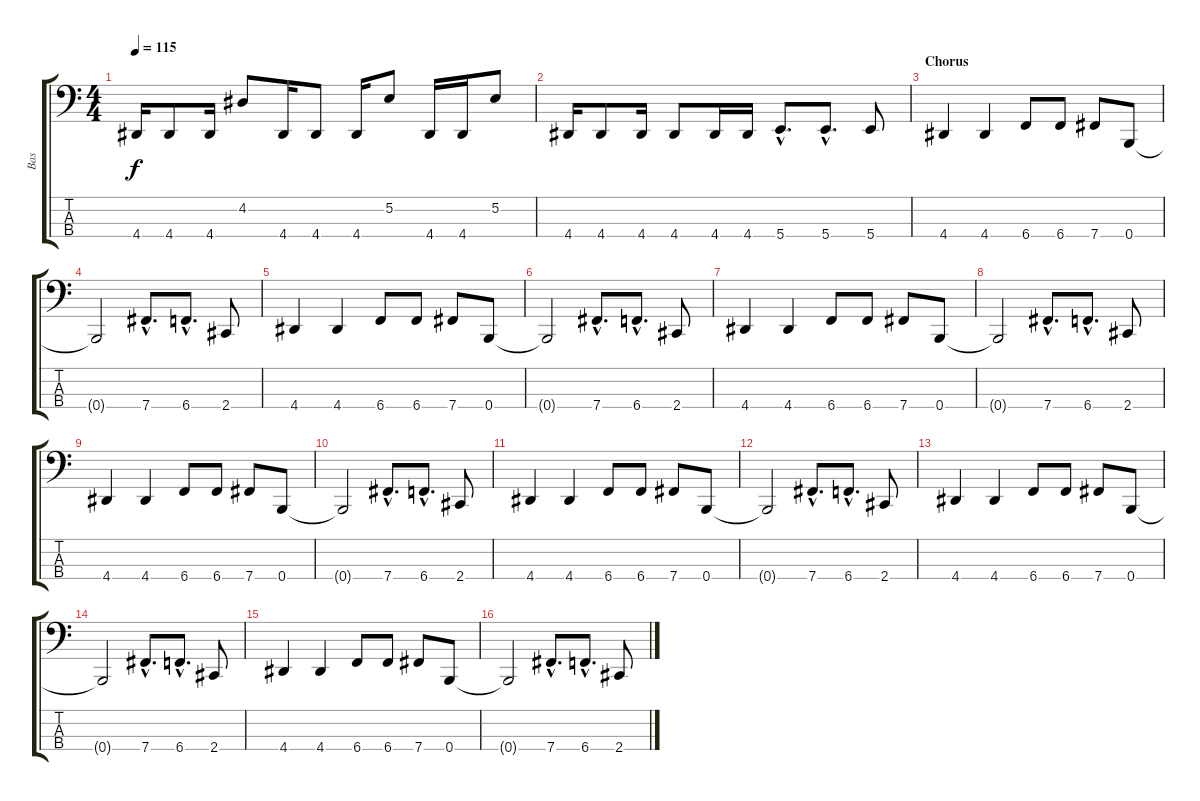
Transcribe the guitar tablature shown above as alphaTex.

\track ("Bas" "Bas") {instrument electricbassfinger}
\staff {score tabs}
\tuning (E2 B1 Gb1 B0) {hide}
\ts (4 4)
\tempo 115
\clef f4
\ks c
4.4.16{dy f} 4.4.8 4.4.16 4.2.8 4.4.16 4.4.8 4.4.16 5.2.8 4.4.16 4.4.16 5.2.8 |
4.4.16 4.4.8 4.4.16 4.4.8 4.4.16 4.4.16 5.4{hac}.8{d} 5.4{hac}.8{d} 5.4.8 |
\section ("" "Chorus")
4.4.4 4.4.4 6.4.8 6.4.8 7.4.8 0.4.8 |
0.4{t}.2 7.4{hac}.8{d} 6.4{hac}.8{d} 2.4.8 |
4.4.4 4.4.4 6.4.8 6.4.8 7.4.8 0.4.8 |
0.4{t}.2 7.4{hac}.8{d} 6.4{hac}.8{d} 2.4.8 |
4.4.4 4.4.4 6.4.8 6.4.8 7.4.8 0.4.8 |
0.4{t}.2 7.4{hac}.8{d} 6.4{hac}.8{d} 2.4.8 |
4.4.4 4.4.4 6.4.8 6.4.8 7.4.8 0.4.8 |
0.4{t}.2 7.4{hac}.8{d} 6.4{hac}.8{d} 2.4.8 |
4.4.4 4.4.4 6.4.8 6.4.8 7.4.8 0.4.8 |
0.4{t}.2 7.4{hac}.8{d} 6.4{hac}.8{d} 2.4.8 |
4.4.4 4.4.4 6.4.8 6.4.8 7.4.8 0.4.8 |
0.4{t}.2 7.4{hac}.8{d} 6.4{hac}.8{d} 2.4.8 |
4.4.4 4.4.4 6.4.8 6.4.8 7.4.8 0.4.8 |
0.4{t}.2 7.4{hac}.8{d} 6.4{hac}.8{d} 2.4.8
